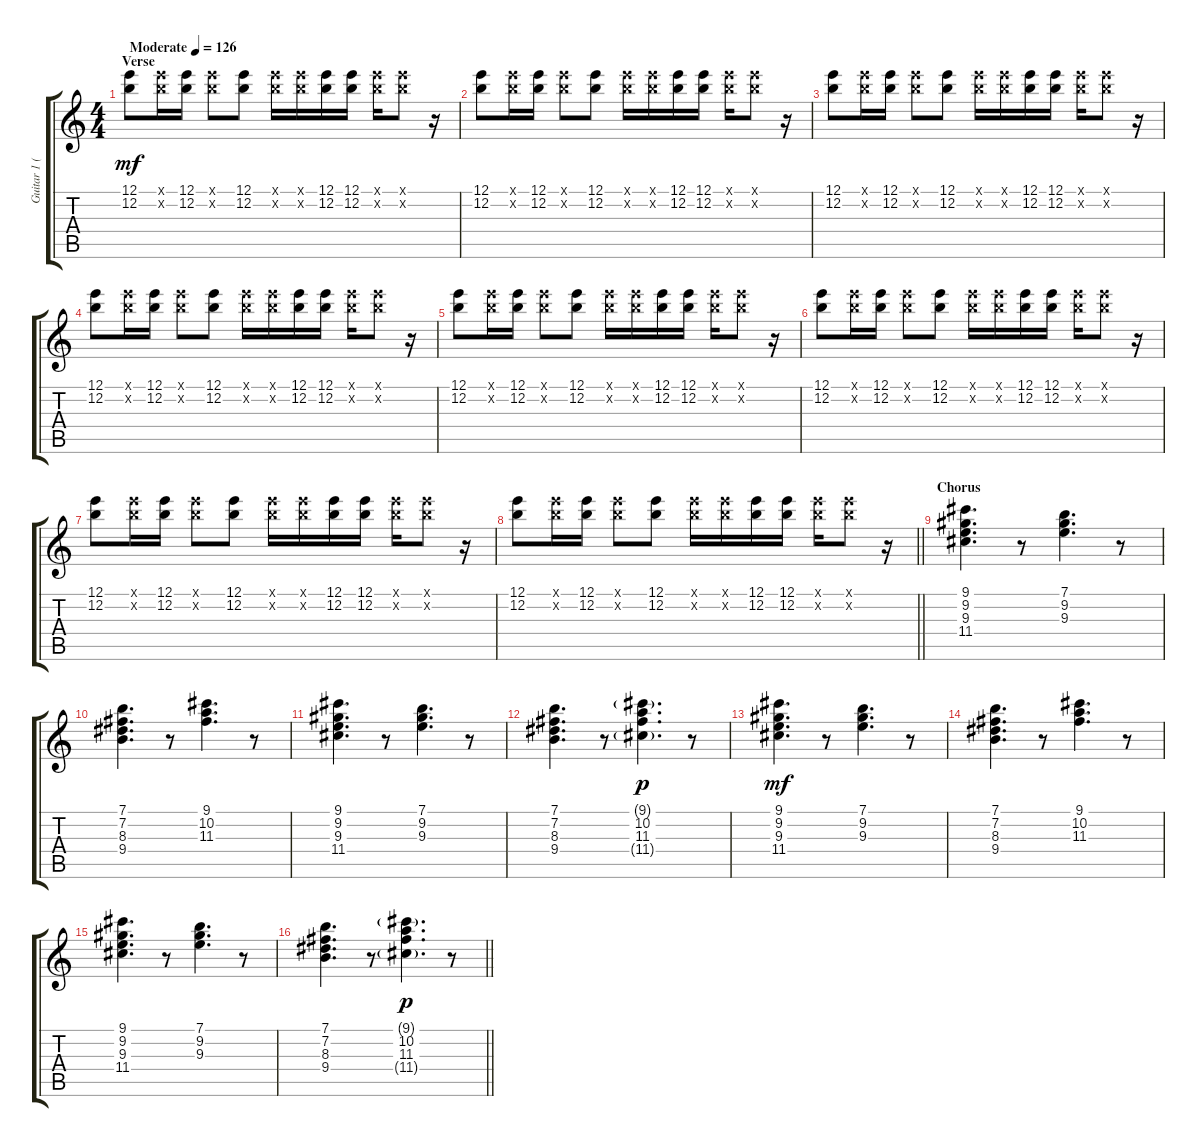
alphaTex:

\track ("Guitar 1 (Clean)" "Guitar 1 (") {instrument electricguitarclean}
\staff {score tabs}
\tuning (E4 B3 G3 D3 A2 E2) {hide}
\ts (4 4)
\section ("" "Verse")
\tempo (126 "Moderate")
\clef g2
\ks c
(12.1 12.2).8{dy mf instrument electricguitarclean} (12.1{x} 12.2{x}).16 (12.1 12.2).16 (12.1{x} 12.2{x}).8 (12.1 12.2).8 (12.1{x} 12.2{x}).16 (12.1{x} 12.2{x}).16 (12.1 12.2).16 (12.1 12.2).16 (12.1{x} 12.2{x}).16 (12.1{x} 12.2{x}).8 r.16 |
(12.1 12.2).8 (12.1{x} 12.2{x}).16 (12.1 12.2).16 (12.1{x} 12.2{x}).8 (12.1 12.2).8 (12.1{x} 12.2{x}).16 (12.1{x} 12.2{x}).16 (12.1 12.2).16 (12.1 12.2).16 (12.1{x} 12.2{x}).16 (12.1{x} 12.2{x}).8 r.16 |
(12.1 12.2).8 (12.1{x} 12.2{x}).16 (12.1 12.2).16 (12.1{x} 12.2{x}).8 (12.1 12.2).8 (12.1{x} 12.2{x}).16 (12.1{x} 12.2{x}).16 (12.1 12.2).16 (12.1 12.2).16 (12.1{x} 12.2{x}).16 (12.1{x} 12.2{x}).8 r.16 |
(12.1 12.2).8 (12.1{x} 12.2{x}).16 (12.1 12.2).16 (12.1{x} 12.2{x}).8 (12.1 12.2).8 (12.1{x} 12.2{x}).16 (12.1{x} 12.2{x}).16 (12.1 12.2).16 (12.1 12.2).16 (12.1{x} 12.2{x}).16 (12.1{x} 12.2{x}).8 r.16 |
(12.1 12.2).8 (12.1{x} 12.2{x}).16 (12.1 12.2).16 (12.1{x} 12.2{x}).8 (12.1 12.2).8 (12.1{x} 12.2{x}).16 (12.1{x} 12.2{x}).16 (12.1 12.2).16 (12.1 12.2).16 (12.1{x} 12.2{x}).16 (12.1{x} 12.2{x}).8 r.16 |
(12.1 12.2).8 (12.1{x} 12.2{x}).16 (12.1 12.2).16 (12.1{x} 12.2{x}).8 (12.1 12.2).8 (12.1{x} 12.2{x}).16 (12.1{x} 12.2{x}).16 (12.1 12.2).16 (12.1 12.2).16 (12.1{x} 12.2{x}).16 (12.1{x} 12.2{x}).8 r.16 |
(12.1 12.2).8 (12.1{x} 12.2{x}).16 (12.1 12.2).16 (12.1{x} 12.2{x}).8 (12.1 12.2).8 (12.1{x} 12.2{x}).16 (12.1{x} 12.2{x}).16 (12.1 12.2).16 (12.1 12.2).16 (12.1{x} 12.2{x}).16 (12.1{x} 12.2{x}).8 r.16 |
\barLineRight lightlight
(12.1 12.2).8 (12.1{x} 12.2{x}).16 (12.1 12.2).16 (12.1{x} 12.2{x}).8 (12.1 12.2).8 (12.1{x} 12.2{x}).16 (12.1{x} 12.2{x}).16 (12.1 12.2).16 (12.1 12.2).16 (12.1{x} 12.2{x}).16 (12.1{x} 12.2{x}).8 r.16 |
\section ("" "Chorus")
(9.1 9.2 9.3 11.4).4{d} r.8 (7.1 9.2 9.3).4{d} r.8 |
(7.1 7.2 8.3 9.4).4{d} r.8 (9.1 10.2 11.3).4{d} r.8 |
(9.1 9.2 9.3 11.4).4{d} r.8 (7.1 9.2 9.3).4{d} r.8 |
(7.1 7.2 8.3 9.4).4{d} r.8 (9.1{g} 10.2 11.3 11.4{g}).4{d dy p} r.8 |
(9.1 9.2 9.3 11.4).4{d dy mf} r.8 (7.1 9.2 9.3).4{d} r.8 |
(7.1 7.2 8.3 9.4).4{d} r.8 (9.1 10.2 11.3).4{d} r.8 |
(9.1 9.2 9.3 11.4).4{d} r.8 (7.1 9.2 9.3).4{d} r.8 |
\barLineRight lightlight
(7.1 7.2 8.3 9.4).4{d} r.8 (9.1{g} 10.2 11.3 11.4{g}).4{d dy p} r.8
